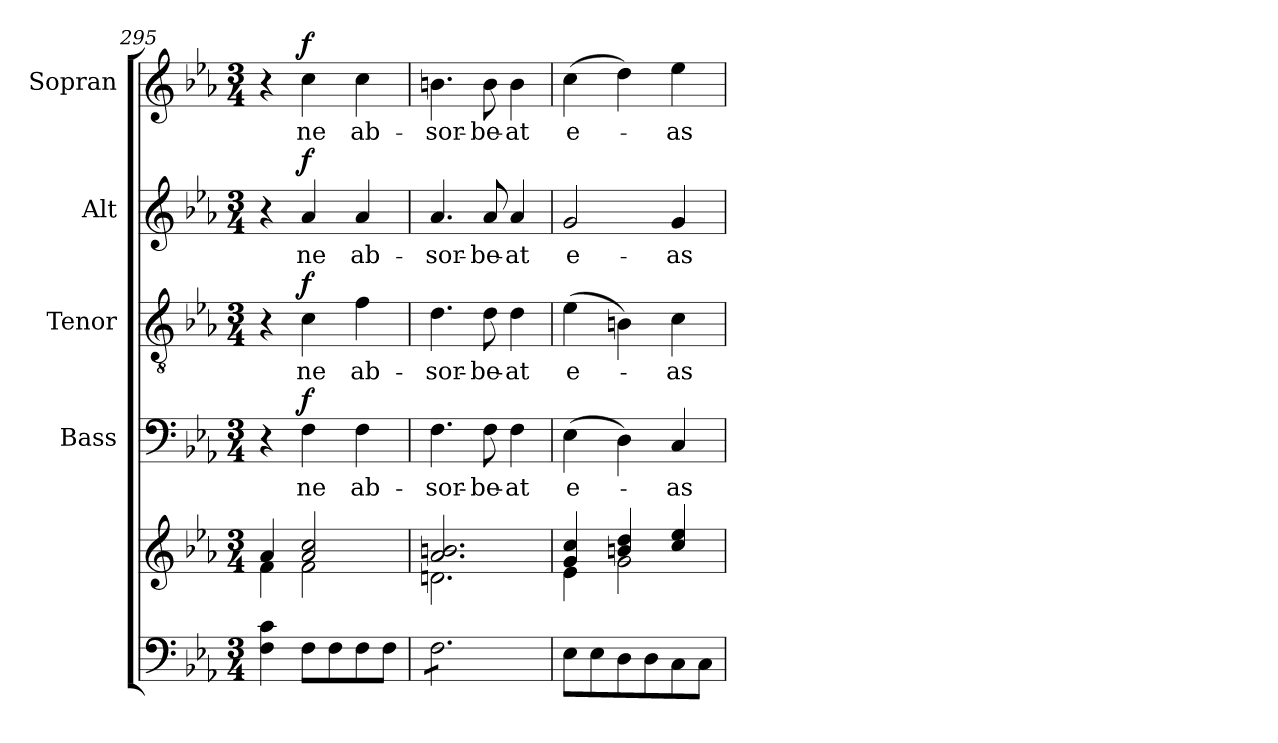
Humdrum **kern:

**kern	**kern	**kern	**text	**dynam	**kern	**text	**dynam	**kern	**text	**dynam	**kern	**text	**dynam
*part5	*part5	*part4	*part4	*part4	*part3	*part3	*part3	*part2	*part2	*part2	*part1	*part1	*part1
*staff6	*staff5	*staff4	*staff4	*staff4	*staff3	*staff3	*staff3	*staff2	*staff2	*staff2	*staff1	*staff1	*staff1
*	*	*I"Bass	*	*	*I"Tenor	*	*	*I"Alt	*	*	*I"Sopran	*	*
*	*	*I'B.	*	*	*I'T.	*	*	*I'A.	*	*	*I'S.	*	*
*clefF4	*clefG2	*clefF4	*	*	*clefGv2	*	*	*clefG2	*	*	*clefG2	*	*
*k[b-e-a-]	*k[b-e-a-]	*k[b-e-a-]	*	*	*k[b-e-a-]	*	*	*k[b-e-a-]	*	*	*k[b-e-a-]	*	*
*E-:	*E-:	*E-:	*	*	*E-:	*	*	*E-:	*	*	*E-:	*	*
*M3/4	*M3/4	*M3/4	*	*	*M3/4	*	*	*M3/4	*	*	*M3/4	*	*
=295	=295	=295	=295	=295	=295	=295	=295	=295	=295	=295	=295	=295	=295
*	*^	*	*	*	*	*	*	*	*	*	*	*	*
4F\ 4c\	4a-/	4f\	4r	.	.	4r	.	.	4r	.	.	4r	.	.
!	!	!	!	!LO:LY:b	!LO:DY:a	!	!LO:LY:b	!LO:DY:a	!	!LO:LY:b	!LO:DY:a	!	!LO:LY:b	!LO:DY:a
8F\L	2a-/ 2cc/	2f\	4F\	ne	f	4c\	ne	f	4a-/	ne	f	4cc\	ne	f
8F\	.	.	.	.	.	.	.	.	.	.	.	.	.	.
!	!	!	!	!LO:LY:b	!	!	!LO:LY:b	!	!	!LO:LY:b	!	!	!LO:LY:b	!
8F\	.	.	4F\	ab-	.	4f\	ab-	.	4a-/	ab-	.	4cc\	ab-	.
8F\J	.	.	.	.	.	.	.	.	.	.	.	.	.	.
=296	=296	=296	=296	=296	=296	=296	=296	=296	=296	=296	=296	=296	=296	=296
!	!	!	!	!LO:LY:b	!	!	!LO:LY:b	!	!	!LO:LY:b	!	!	!LO:LY:b	!
*tremolo	*	*	*	*	*	*	*	*	*	*	*	*	*	*
8F\L	2.a-/ 2.bn/	2.dn\	4.F\	-sor-	.	4.d\	-sor-	.	4.a-/	-sor-	.	4.bn\	-sor-	.
8F\	.	.	.	.	.	.	.	.	.	.	.	.	.	.
8F\	.	.	.	.	.	.	.	.	.	.	.	.	.	.
!	!	!	!	!LO:LY:b	!	!	!LO:LY:b	!	!	!LO:LY:b	!	!	!LO:LY:b	!
8F\	.	.	8F\	-be-	.	8d\	-be-	.	8a-/	-be-	.	8b\	-be-	.
!	!	!	!	!LO:LY:b	!	!	!LO:LY:b	!	!	!LO:LY:b	!	!	!LO:LY:b	!
8F\	.	.	4F\	-at	.	4d\	-at	.	4a-/	-at	.	4b\	-at	.
8F\J	.	.	.	.	.	.	.	.	.	.	.	.	.	.
*Xtremolo	*	*	*	*	*	*	*	*	*	*	*	*	*	*
=297	=297	=297	=297	=297	=297	=297	=297	=297	=297	=297	=297	=297	=297	=297
!	!	!	!	!LO:LY:b	!	!	!LO:LY:b	!	!	!LO:LY:b	!	!	!LO:LY:b	!
8E-\L	4g/ 4cc/	4e-\	(>4E-\	e-	.	(>4e-\	e-	.	2g/	e-	.	(>4cc\	e-	.
8E-\	.	.	.	.	.	.	.	.	.	.	.	.	.	.
8D\	4bn/ 4dd/	2g\	4D\)	.	.	4Bn\)	.	.	.	.	.	4dd\)	.	.
8D\	.	.	.	.	.	.	.	.	.	.	.	.	.	.
!	!	!	!	!LO:LY:b	!	!	!LO:LY:b	!	!	!LO:LY:b	!	!	!LO:LY:b	!
8C\	4cc/ 4ee-/	.	4C/	-as	.	4c\	-as	.	4g/	-as	.	4ee-\	-as	.
8C\J	.	.	.	.	.	.	.	.	.	.	.	.	.	.
*	*v	*v	*	*	*	*	*	*	*	*	*	*	*	*
=	=	=	=	=	=	=	=	=	=	=	=	=	=
*-	*-	*-	*-	*-	*-	*-	*-	*-	*-	*-	*-	*-	*-
